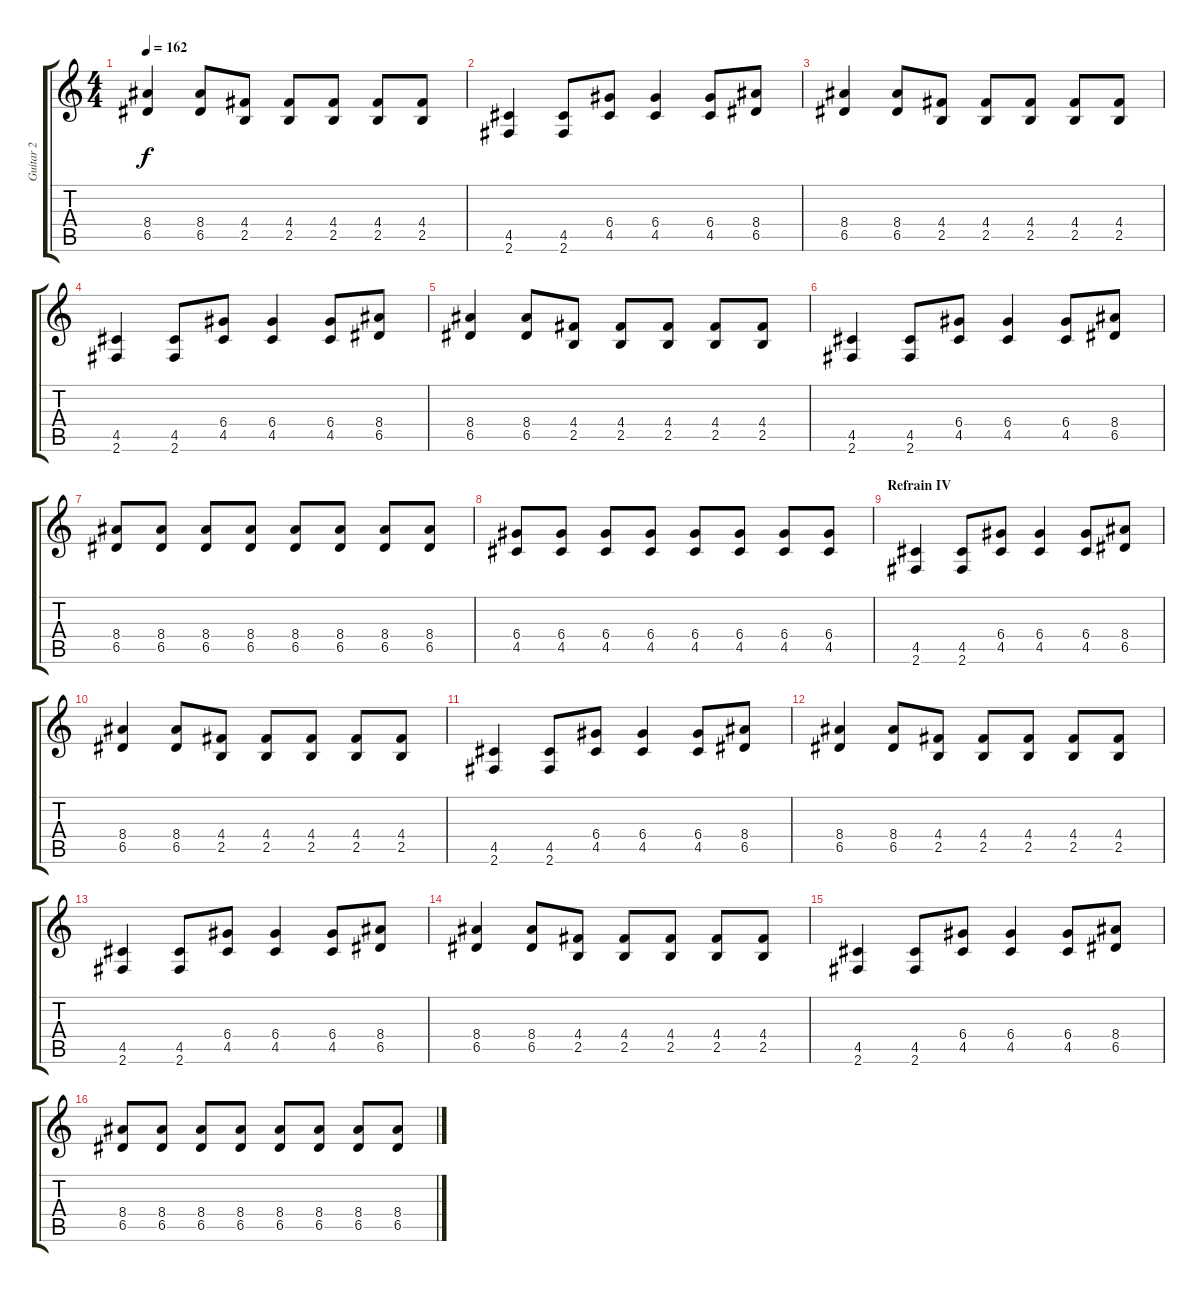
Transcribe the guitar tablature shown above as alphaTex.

\track ("Guitar 2" "Guitar 2") {instrument distortionguitar}
\staff {score tabs}
\tuning (E4 B3 G3 D3 A2 E2) {hide}
\ts (4 4)
\tempo 162
\clef g2
\ks c
(8.4 6.5).4{dy f} (8.4 6.5).8 (4.4 2.5).8 (4.4 2.5).8 (4.4 2.5).8 (4.4 2.5).8 (4.4 2.5).8 |
(4.5 2.6).4 (4.5 2.6).8 (6.4 4.5).8 (6.4 4.5).4 (6.4 4.5).8 (8.4 6.5).8 |
(8.4 6.5).4 (8.4 6.5).8 (4.4 2.5).8 (4.4 2.5).8 (4.4 2.5).8 (4.4 2.5).8 (4.4 2.5).8 |
(4.5 2.6).4 (4.5 2.6).8 (6.4 4.5).8 (6.4 4.5).4 (6.4 4.5).8 (8.4 6.5).8 |
(8.4 6.5).4 (8.4 6.5).8 (4.4 2.5).8 (4.4 2.5).8 (4.4 2.5).8 (4.4 2.5).8 (4.4 2.5).8 |
(4.5 2.6).4 (4.5 2.6).8 (6.4 4.5).8 (6.4 4.5).4 (6.4 4.5).8 (8.4 6.5).8 |
(8.4 6.5).8 (8.4 6.5).8 (8.4 6.5).8 (8.4 6.5).8 (8.4 6.5).8 (8.4 6.5).8 (8.4 6.5).8 (8.4 6.5).8 |
(6.4 4.5).8 (6.4 4.5).8 (6.4 4.5).8 (6.4 4.5).8 (6.4 4.5).8 (6.4 4.5).8 (6.4 4.5).8 (6.4 4.5).8 |
\section ("" "Refrain IV")
(4.5 2.6).4{volume 14 instrument distortionguitar} (4.5 2.6).8 (6.4 4.5).8 (6.4 4.5).4 (6.4 4.5).8 (8.4 6.5).8 |
(8.4 6.5).4 (8.4 6.5).8 (4.4 2.5).8 (4.4 2.5).8 (4.4 2.5).8 (4.4 2.5).8 (4.4 2.5).8 |
(4.5 2.6).4 (4.5 2.6).8 (6.4 4.5).8 (6.4 4.5).4 (6.4 4.5).8 (8.4 6.5).8 |
(8.4 6.5).4 (8.4 6.5).8 (4.4 2.5).8 (4.4 2.5).8 (4.4 2.5).8 (4.4 2.5).8 (4.4 2.5).8 |
(4.5 2.6).4 (4.5 2.6).8 (6.4 4.5).8 (6.4 4.5).4 (6.4 4.5).8 (8.4 6.5).8 |
(8.4 6.5).4 (8.4 6.5).8 (4.4 2.5).8 (4.4 2.5).8 (4.4 2.5).8 (4.4 2.5).8 (4.4 2.5).8 |
(4.5 2.6).4 (4.5 2.6).8 (6.4 4.5).8 (6.4 4.5).4 (6.4 4.5).8 (8.4 6.5).8 |
(8.4 6.5).8 (8.4 6.5).8 (8.4 6.5).8 (8.4 6.5).8 (8.4 6.5).8 (8.4 6.5).8 (8.4 6.5).8 (8.4 6.5).8
